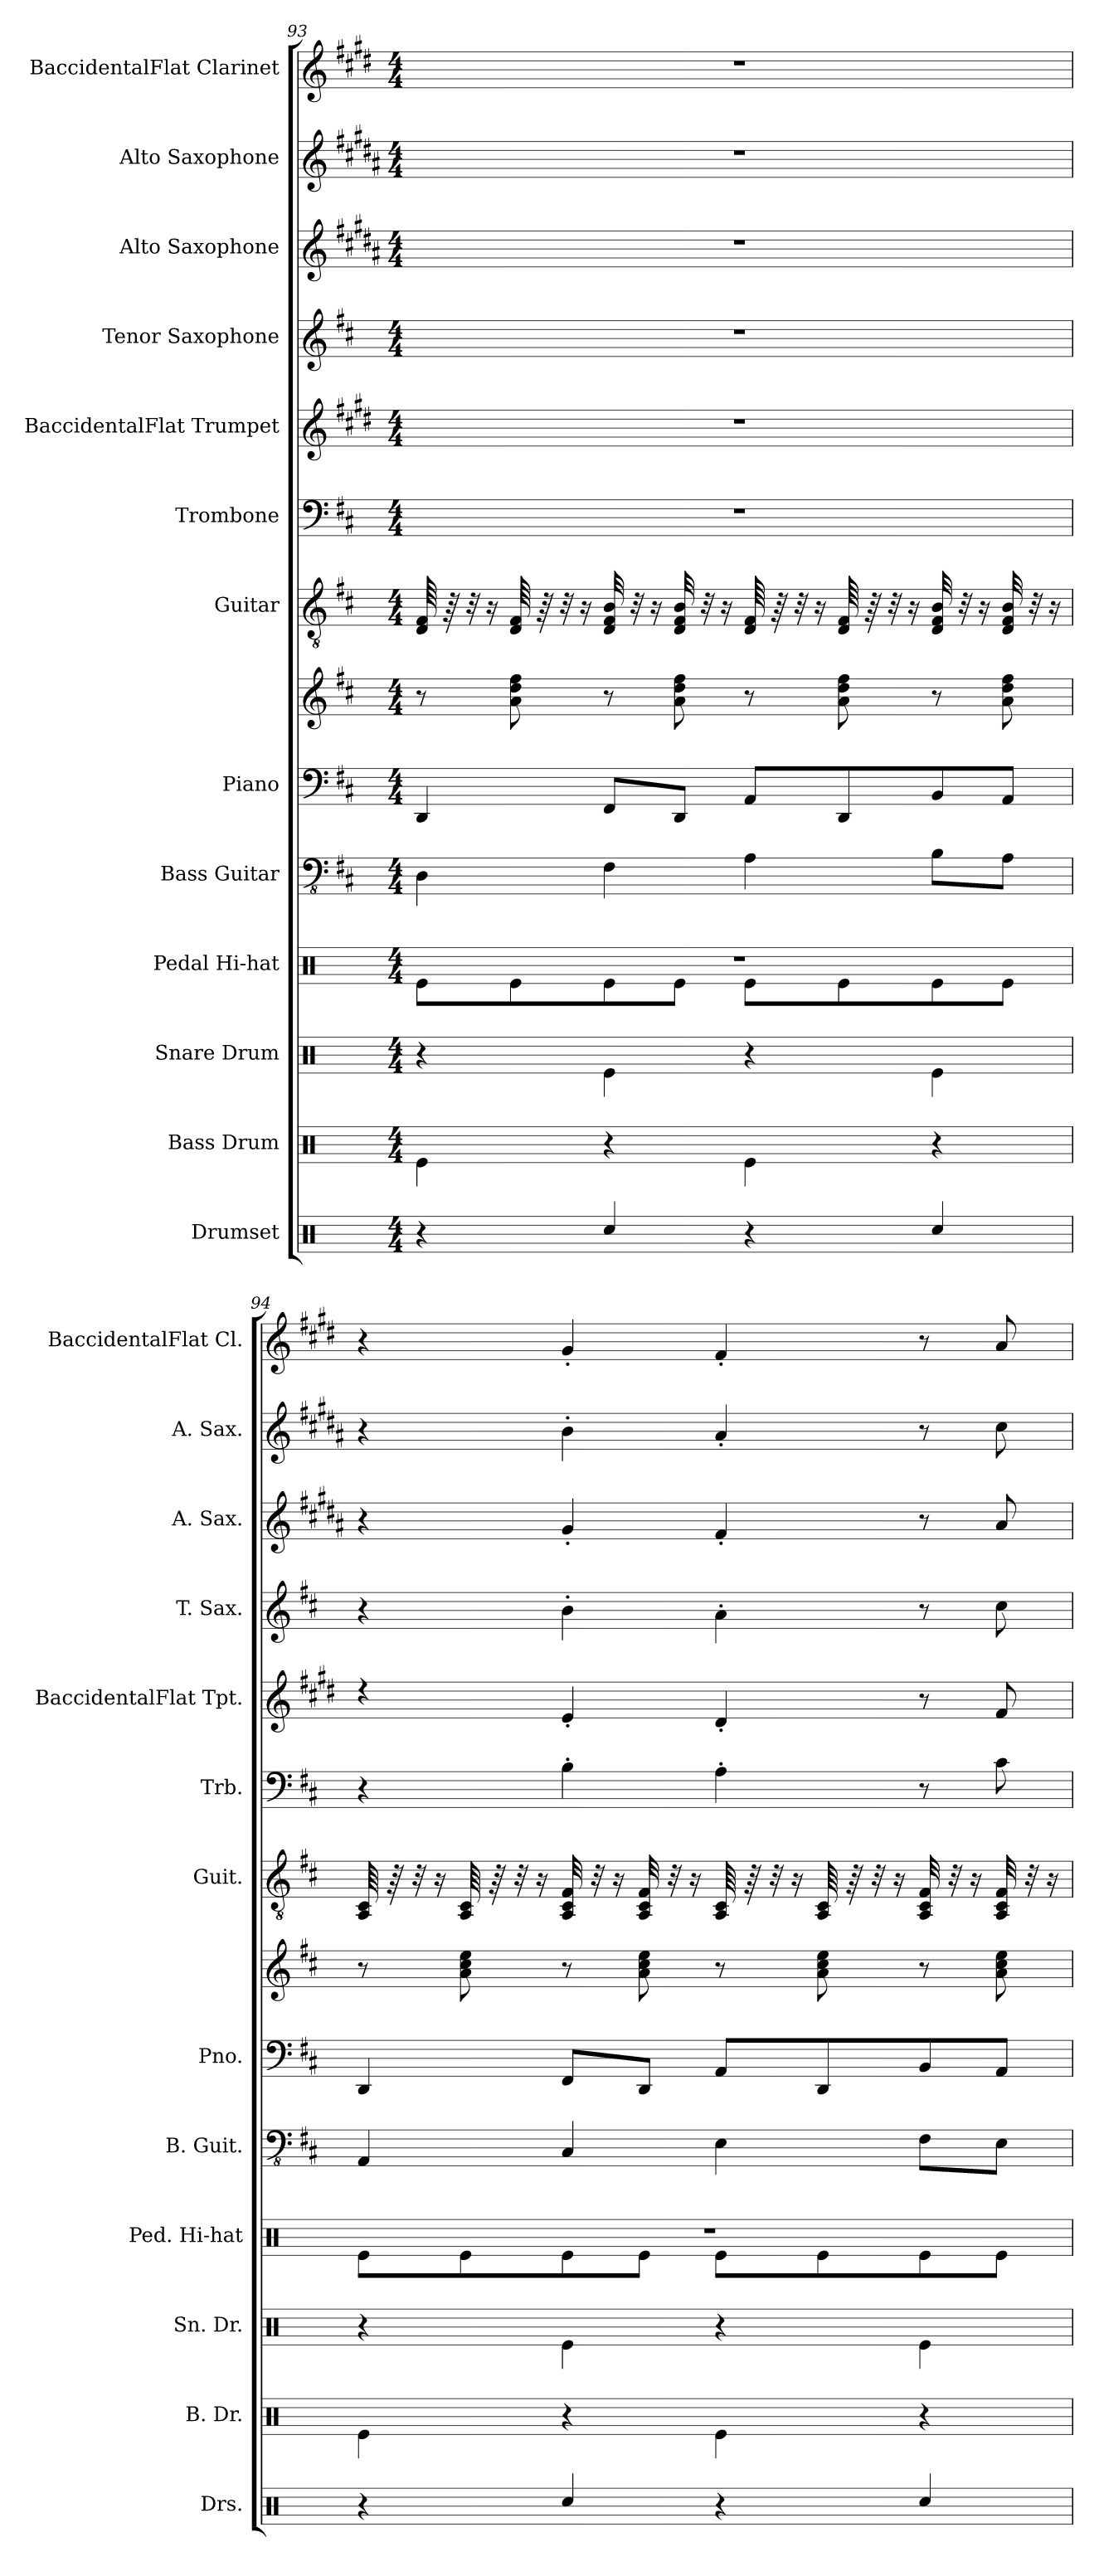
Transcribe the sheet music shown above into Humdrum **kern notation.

**kern	**kern	**kern	**kern	**kern	**kern	**kern	**kern	**kern	**kern	**kern	**kern	**kern	**kern
*part13	*part12	*part11	*part10	*part9	*part8	*part8	*part7	*part6	*part5	*part4	*part3	*part2	*part1
*staff14	*staff13	*staff12	*staff11	*staff10	*staff9	*staff8	*staff7	*staff6	*staff5	*staff4	*staff3	*staff2	*staff1
*I"Drumset	*I"Bass Drum	*I"Snare Drum	*I"Pedal Hi-hat	*I"Bass Guitar	*I"Piano	*	*I"Guitar	*I"Trombone	*I"BaccidentalFlat Trumpet	*I"Tenor Saxophone	*I"Alto Saxophone	*I"Alto Saxophone	*I"BaccidentalFlat Clarinet
*I'Drs.	*I'B. Dr.	*I'Sn. Dr.	*I'Ped. Hi-hat	*I'B. Guit.	*I'Pno.	*	*I'Guit.	*I'Trb.	*I'BaccidentalFlat Tpt.	*I'T. Sax.	*I'A. Sax.	*I'A. Sax.	*I'BaccidentalFlat Cl.
!!LO:PB:g=z
*clefX	*clefX	*clefX	*clefX	*clefFv4	*clefF4	*clefG2	*clefGv2	*clefF4	*clefG2	*clefG2	*clefG2	*clefG2	*clefG2
*	*	*	*	*	*	*	*	*	*ITrd1c2	*ITrd8c14	*ITrd5c9	*ITrd5c9	*ITrd1c2
*k[]	*k[]	*k[]	*k[]	*k[f#c#]	*k[f#c#]	*k[f#c#]	*k[f#c#]	*k[f#c#]	*k[f#c#]	*k[f#c#]	*k[f#c#]	*k[f#c#]	*k[f#c#]
*M4/4	*M4/4	*M4/4	*M4/4	*M4/4	*M4/4	*M4/4	*M4/4	*M4/4	*M4/4	*M4/4	*M4/4	*M4/4	*M4/4
=93	=93	=93	=93	=93	=93	=93	=93	=93	=93	=93	=93	=93	=93
*	*	*	*^	*	*	*	*	*	*	*	*	*	*
4r	4Re\	4r	1r	8Re\L	4DD\	4DD/	8r	64D/ 64F#/	1r	1r	1r	1r	1r	1r
.	.	.	.	.	.	.	.	64r	.	.	.	.	.	.
.	.	.	.	.	.	.	.	32r	.	.	.	.	.	.
.	.	.	.	.	.	.	.	16r	.	.	.	.	.	.
.	.	.	.	8Re\	.	.	8a\ 8dd\ 8ff#\	64D/ 64F#/	.	.	.	.	.	.
.	.	.	.	.	.	.	.	64r	.	.	.	.	.	.
.	.	.	.	.	.	.	.	32r	.	.	.	.	.	.
.	.	.	.	.	.	.	.	16r	.	.	.	.	.	.
4Rcc/	4r	4Re\	.	8Re\	4FF#\	8FF#/L	8r	32D/ 32F#/ 32B/	.	.	.	.	.	.
.	.	.	.	.	.	.	.	32r	.	.	.	.	.	.
.	.	.	.	.	.	.	.	16r	.	.	.	.	.	.
.	.	.	.	8Re\J	.	8DD/J	8a\ 8dd\ 8ff#\	32D/ 32F#/ 32B/	.	.	.	.	.	.
.	.	.	.	.	.	.	.	32r	.	.	.	.	.	.
.	.	.	.	.	.	.	.	16r	.	.	.	.	.	.
4r	4Re\	4r	.	8Re\L	4AA\	8AA/L	8r	64D/ 64F#/	.	.	.	.	.	.
.	.	.	.	.	.	.	.	64r	.	.	.	.	.	.
.	.	.	.	.	.	.	.	32r	.	.	.	.	.	.
.	.	.	.	.	.	.	.	16r	.	.	.	.	.	.
.	.	.	.	8Re\	.	8DD/	8a\ 8dd\ 8ff#\	64D/ 64F#/	.	.	.	.	.	.
.	.	.	.	.	.	.	.	64r	.	.	.	.	.	.
.	.	.	.	.	.	.	.	32r	.	.	.	.	.	.
.	.	.	.	.	.	.	.	16r	.	.	.	.	.	.
4Rcc/	4r	4Re\	.	8Re\	8BB\L	8BB/	8r	32D/ 32F#/ 32B/	.	.	.	.	.	.
.	.	.	.	.	.	.	.	32r	.	.	.	.	.	.
.	.	.	.	.	.	.	.	16r	.	.	.	.	.	.
.	.	.	.	8Re\J	8AA\J	8AA/J	8a\ 8dd\ 8ff#\	32D/ 32F#/ 32B/	.	.	.	.	.	.
.	.	.	.	.	.	.	.	32r	.	.	.	.	.	.
.	.	.	.	.	.	.	.	16r	.	.	.	.	.	.
!!LO:PB:g=z
=94	=94	=94	=94	=94	=94	=94	=94	=94	=94	=94	=94	=94	=94	=94
4r	4Re\	4r	1r	8Re\L	4AAA/	4DD/	8r	64AA/ 64C#/	4r	4rdd	4r	4r	4r	4r
.	.	.	.	.	.	.	.	64r	.	.	.	.	.	.
.	.	.	.	.	.	.	.	32r	.	.	.	.	.	.
.	.	.	.	.	.	.	.	16r	.	.	.	.	.	.
.	.	.	.	8Re\	.	.	8a\ 8cc#\ 8ee\	64AA/ 64C#/	.	.	.	.	.	.
.	.	.	.	.	.	.	.	64r	.	.	.	.	.	.
.	.	.	.	.	.	.	.	32r	.	.	.	.	.	.
.	.	.	.	.	.	.	.	16r	.	.	.	.	.	.
4Rcc/	4r	4Re\	.	8Re\	4CC#/	8FF#/L	8r	32AA/ 32C#/ 32F#/	4B'\	4d'/	4B'\	4B'/	4d'\	4f#'/
.	.	.	.	.	.	.	.	32r	.	.	.	.	.	.
.	.	.	.	.	.	.	.	16r	.	.	.	.	.	.
.	.	.	.	8Re\J	.	8DD/J	8a\ 8cc#\ 8ee\	32AA/ 32C#/ 32F#/	.	.	.	.	.	.
.	.	.	.	.	.	.	.	32r	.	.	.	.	.	.
.	.	.	.	.	.	.	.	16r	.	.	.	.	.	.
4r	4Re\	4r	.	8Re\L	4EE\	8AA/L	8r	64AA/ 64C#/	4A'\	4c#'/	4A'\	4A'/	4c#'/	4e'/
.	.	.	.	.	.	.	.	64r	.	.	.	.	.	.
.	.	.	.	.	.	.	.	32r	.	.	.	.	.	.
.	.	.	.	.	.	.	.	16r	.	.	.	.	.	.
.	.	.	.	8Re\	.	8DD/	8a\ 8cc#\ 8ee\	64AA/ 64C#/	.	.	.	.	.	.
.	.	.	.	.	.	.	.	64r	.	.	.	.	.	.
.	.	.	.	.	.	.	.	32r	.	.	.	.	.	.
.	.	.	.	.	.	.	.	16r	.	.	.	.	.	.
4Rcc/	4r	4Re\	.	8Re\	8FF#\L	8BB/	8r	32AA/ 32C#/ 32F#/	8r	8r	8r	8r	8r	8r
.	.	.	.	.	.	.	.	32r	.	.	.	.	.	.
.	.	.	.	.	.	.	.	16r	.	.	.	.	.	.
.	.	.	.	8Re\J	8EE\J	8AA/J	8a\ 8cc#\ 8ee\	32AA/ 32C#/ 32F#/	8c#\	8e/	8c#\	8c#/	8e\	8g/
.	.	.	.	.	.	.	.	32r	.	.	.	.	.	.
.	.	.	.	.	.	.	.	16r	.	.	.	.	.	.
*	*	*	*v	*v	*	*	*	*	*	*	*	*	*	*
=	=	=	=	=	=	=	=	=	=	=	=	=	=
*-	*-	*-	*-	*-	*-	*-	*-	*-	*-	*-	*-	*-	*-
